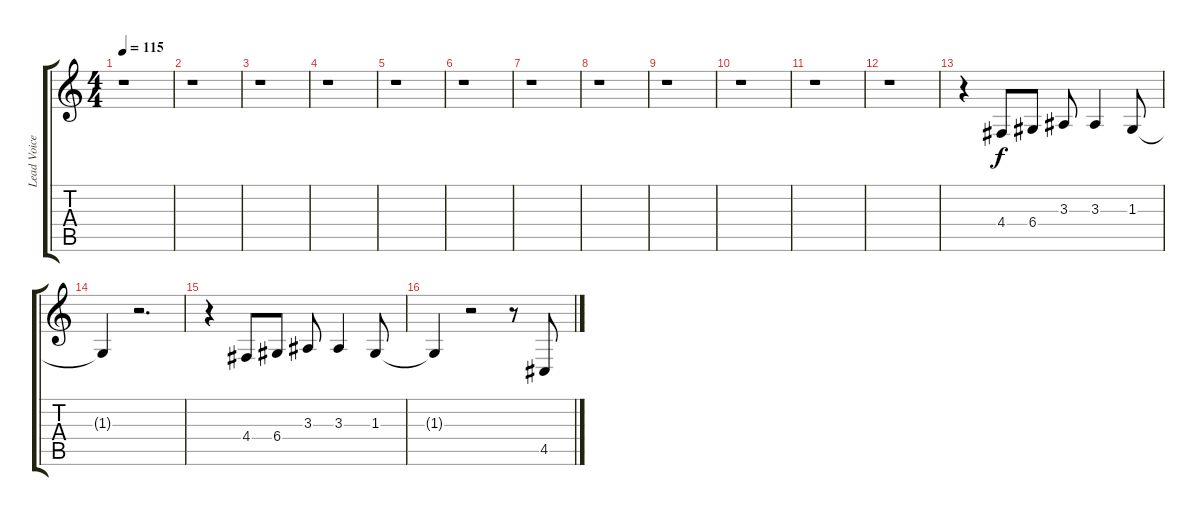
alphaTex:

\track ("Lead Voice" "Lead Voice") {instrument oboe}
\staff {score tabs}
\tuning (E4 B3 G3 D3 A2 E2) {hide}
\ts (4 4)
\tempo 115
\clef g2
\ks c
r.1{dy f} |
r.1 |
r.1 |
r.1 |
r.1 |
r.1 |
r.1 |
r.1 |
r.1 |
r.1 |
r.1 |
r.1 |
r.4 4.4.8 6.4.8 3.3.8 3.3.4 1.3.8 |
1.3{t}.4 r.2{d} |
r.4 4.4.8 6.4.8 3.3.8 3.3.4 1.3.8 |
1.3{t}.4 r.2 r.8 4.5.8
